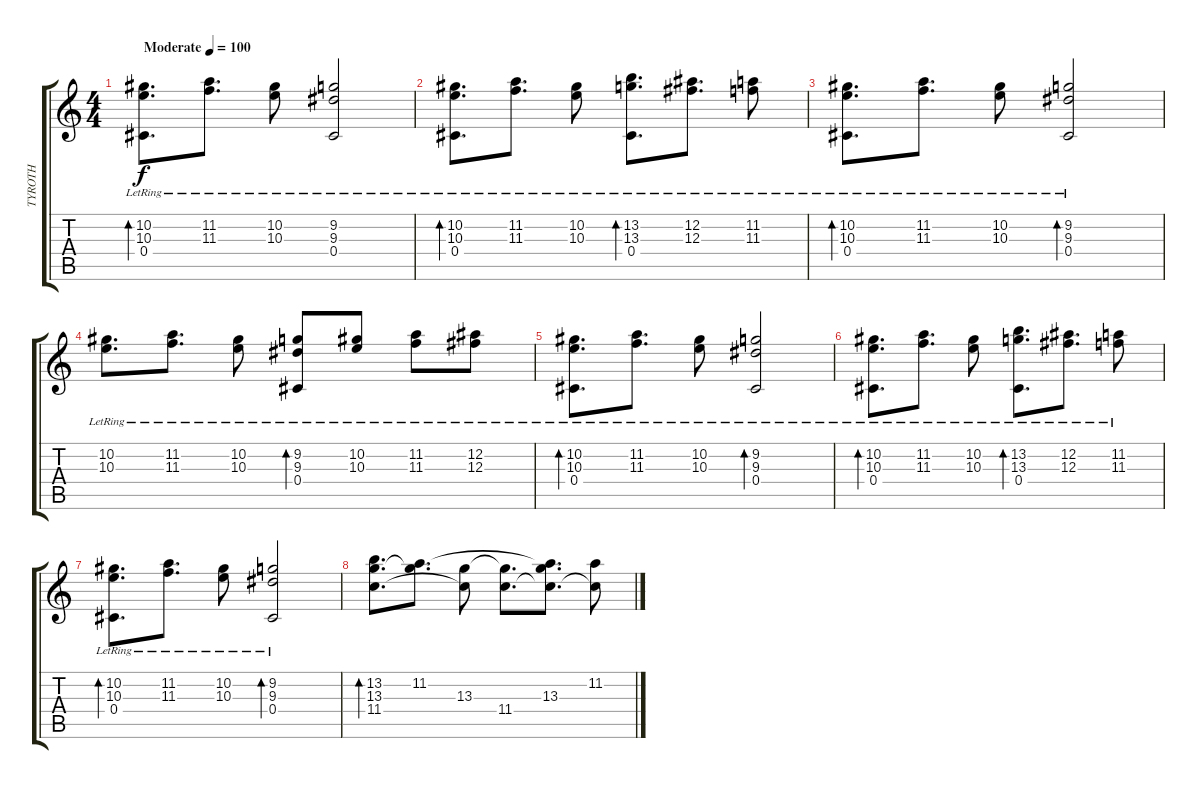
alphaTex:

\track ("TYROTH" "TYROTH") {instrument acousticguitarnylon}
\staff {score tabs}
\tuning (Eb4 Bb3 Gb3 Db3 Ab2 Eb2) {hide}
\ts (4 4)
\tempo (100 "Moderate")
\clef g2
\ks c
(10.2{lr} 10.3{lr} 0.4{lr}).8{d bd 120 dy f instrument acousticguitarnylon} (11.2{lr} 11.3{lr}).8{d} (10.2{lr} 10.3{lr}).8 (9.2{lr} 9.3{lr} 0.4{lr}).2 |
(10.2{lr} 10.3{lr} 0.4{lr}).8{d bd 120} (11.2{lr} 11.3{lr}).8{d} (10.2{lr} 10.3{lr}).8 (13.2{lr} 13.3{lr} 0.4{lr}).8{d bd 120} (12.2{lr} 12.3{lr}).8{d} (11.2{lr} 11.3{lr}).8 |
(10.2{lr} 10.3{lr} 0.4{lr}).8{d bd 240} (11.2{lr} 11.3{lr}).8{d} (10.2{lr} 10.3{lr}).8 (9.2{lr} 9.3{lr} 0.4{lr}).2{bd 480} |
(10.2{lr} 10.3{lr}).8{d} (11.2{lr} 11.3{lr}).8{d} (10.2{lr} 10.3{lr}).8 (9.2{lr} 9.3{lr} 0.4{lr}).8{bd 120} (10.2{lr} 10.3{lr}).8 (11.2{lr} 11.3{lr}).8 (12.2{lr} 12.3{lr}).8 |
(10.2{lr} 10.3{lr} 0.4{lr}).8{d bd 120} (11.2{lr} 11.3{lr}).8{d} (10.2{lr} 10.3{lr}).8 (9.2{lr} 9.3{lr} 0.4{lr}).2{bd 120} |
(10.2{lr} 10.3{lr} 0.4{lr}).8{d bd 240} (11.2{lr} 11.3{lr}).8{d} (10.2{lr} 10.3{lr}).8 (13.2{lr} 13.3{lr} 0.4{lr}).8{d bd 240} (12.2{lr} 12.3{lr}).8{d} (11.2{lr} 11.3{lr}).8 |
(10.2{lr} 10.3{lr} 0.4{lr}).8{d bd 240} (11.2{lr} 11.3{lr}).8{d} (10.2{lr} 10.3{lr}).8 (9.2{lr} 9.3{lr} 0.4{lr}).2{bd 480} |
(13.2 13.3 11.4).8{d bd 480} (11.2 13.3{t}).8{d} (13.3 11.4{t}).8 (13.3{t} 11.4).8{d} (11.2{t} 13.3 11.4{t}).8{d} (11.2 11.4{t}).8
